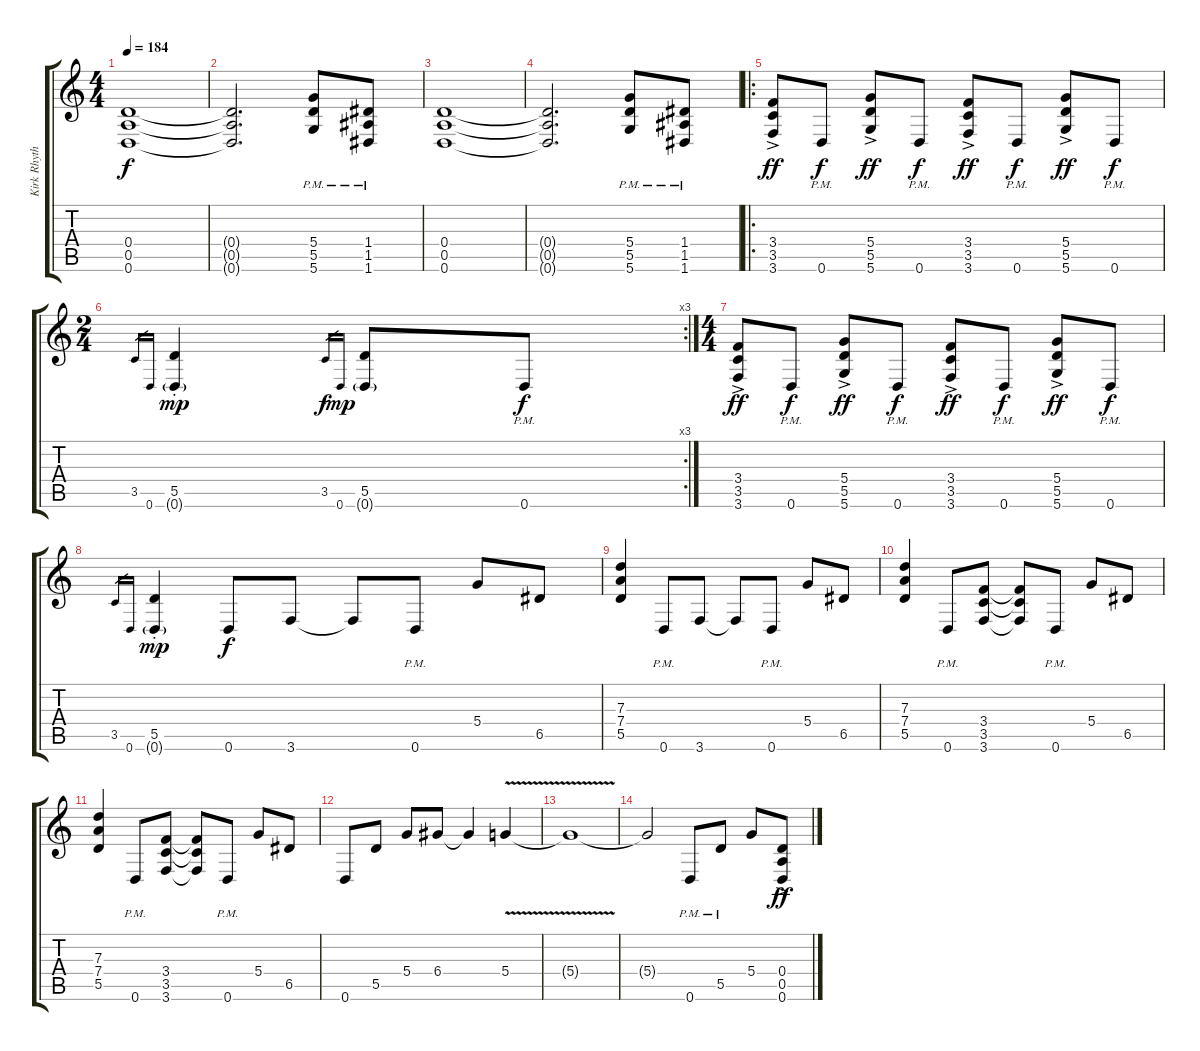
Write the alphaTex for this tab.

\track ("Kirk Rhythm" "Kirk Rhyth") {instrument distortionguitar}
\staff {score tabs}
\tuning (E4 B3 G3 D3 A2 D2) {hide}
\ts (4 4)
\tempo 184
\clef g2
\ks c
(0.4 0.5 0.6).1{dy f} |
(0.4{t} 0.5{t} 0.6{t}).2{d} (5.4{pm} 5.5{pm} 5.6{pm}).8 (1.4{pm} 1.5{pm} 1.6{pm}).8 |
(0.4 0.5 0.6).1 |
(0.4{t} 0.5{t} 0.6{t}).2{d} (5.4{pm} 5.5{pm} 5.6{pm}).8 (1.4{pm} 1.5{pm} 1.6{pm}).8 |
\ro
(3.4{ac} 3.5{ac} 3.6{ac}).8{dy ff} 0.6{pm}.8{dy f} (5.4{ac} 5.5{ac} 5.6{ac}).8{dy ff} 0.6{pm}.8{dy f} (3.4{ac} 3.5{ac} 3.6{ac}).8{dy ff} 0.6{pm}.8{dy f} (5.4{ac} 5.5{ac} 5.6{ac}).8{dy ff} 0.6{pm}.8{dy f} |
\rc 3
\ts (2 4)
3.5.16{gr} 0.6.16{gr} (5.5{st} 0.6{g st}).4{dy mp} 3.5.16{gr dy f} 0.6.16{gr dy mp} (5.5 0.6{g}).8 0.6{pm}.8{dy f} |
\ts (4 4)
(3.4{ac} 3.5{ac} 3.6{ac}).8{dy ff} 0.6{pm}.8{dy f} (5.4{ac} 5.5{ac} 5.6{ac}).8{dy ff} 0.6{pm}.8{dy f} (3.4{ac} 3.5{ac} 3.6{ac}).8{dy ff} 0.6{pm}.8{dy f} (5.4{ac} 5.5{ac} 5.6{ac}).8{dy ff} 0.6{pm}.8{dy f} |
3.5.16{gr} 0.6.16{gr} (5.5{st} 0.6{g st}).4{dy mp} 0.6.8{dy f} 3.6.8 3.6{t}.8 0.6{pm}.8 5.4.8 6.5.8 |
(7.3 7.4 5.5).4 0.6{pm}.8 3.6.8 3.6{t}.8 0.6{pm}.8 5.4.8 6.5.8 |
(7.3 7.4 5.5).4 0.6{pm}.8 (3.4 3.5 3.6).8 (3.4{t} 3.5{t} 3.6{t}).8 0.6{pm}.8 5.4.8 6.5.8 |
(7.3 7.4 5.5).4 0.6{pm}.8 (3.4 3.5 3.6).8 (3.4{t} 3.5{t} 3.6{t}).8 0.6{pm}.8 5.4.8 6.5.8 |
0.6.8 5.5.8 5.4.8 6.4.8 6.4{t}.4 5.4{v}.4 |
5.4{t}.1 |
5.4{t}.2 0.6{pm}.8 5.5{pm}.8 5.4.8 (0.4{ac} 0.5{ac} 0.6{ac}).8{dy ff}
